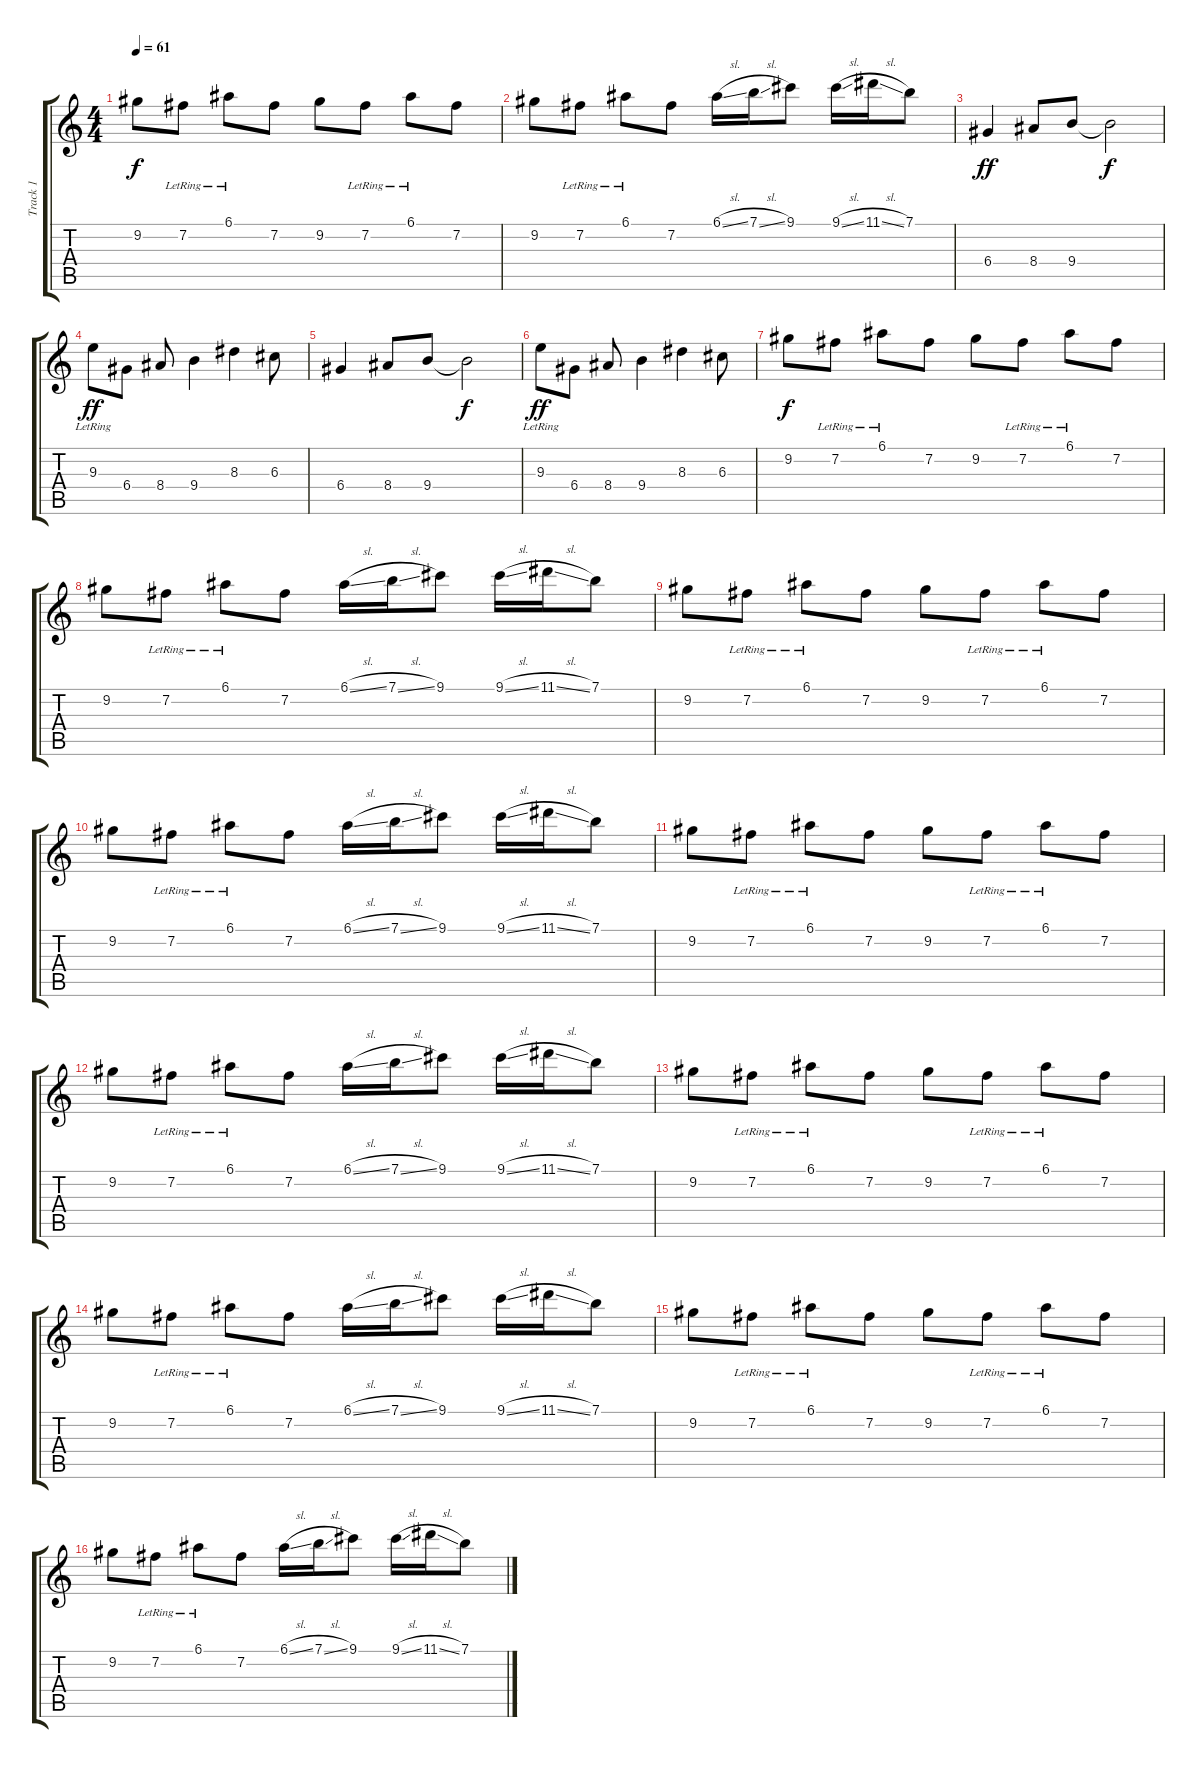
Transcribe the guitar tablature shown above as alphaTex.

\track ("Track 1" "Track 1") {instrument electricguitarclean}
\staff {score tabs}
\tuning (E4 B3 G3 D3 A2 E2) {hide}
\ts (4 4)
\tempo 61
\clef g2
\ks c
9.2.8{dy f} 7.2{lr}.8 6.1{lr}.8 7.2.8 9.2.8 7.2{lr}.8 6.1{lr}.8 7.2.8 |
9.2.8 7.2{lr}.8 6.1{lr}.8 7.2.8 6.1{sl}.16 7.1{sl}.16 9.1.8 9.1{sl}.16 11.1{sl}.16 7.1.8 |
6.4.4{dy ff} 8.4.8 9.4.8 9.4{t}.2{dy f} |
9.3{lr}.8{dy ff} 6.4.8 8.4.8 9.4.4 8.3.4 6.3.8 |
6.4.4 8.4.8 9.4.8 9.4{t}.2{dy f} |
9.3{lr}.8{dy ff} 6.4.8 8.4.8 9.4.4 8.3.4 6.3.8 |
9.2.8{dy f} 7.2{lr}.8 6.1{lr}.8 7.2.8 9.2.8 7.2{lr}.8 6.1{lr}.8 7.2.8 |
9.2.8 7.2{lr}.8 6.1{lr}.8 7.2.8 6.1{sl}.16 7.1{sl}.16 9.1.8 9.1{sl}.16 11.1{sl}.16 7.1.8 |
9.2.8 7.2{lr}.8 6.1{lr}.8 7.2.8 9.2.8 7.2{lr}.8 6.1{lr}.8 7.2.8 |
9.2.8 7.2{lr}.8 6.1{lr}.8 7.2.8 6.1{sl}.16 7.1{sl}.16 9.1.8 9.1{sl}.16 11.1{sl}.16 7.1.8 |
9.2.8 7.2{lr}.8 6.1{lr}.8 7.2.8 9.2.8 7.2{lr}.8 6.1{lr}.8 7.2.8 |
9.2.8 7.2{lr}.8 6.1{lr}.8 7.2.8 6.1{sl}.16 7.1{sl}.16 9.1.8 9.1{sl}.16 11.1{sl}.16 7.1.8 |
9.2.8 7.2{lr}.8 6.1{lr}.8 7.2.8 9.2.8 7.2{lr}.8 6.1{lr}.8 7.2.8 |
9.2.8 7.2{lr}.8 6.1{lr}.8 7.2.8 6.1{sl}.16 7.1{sl}.16 9.1.8 9.1{sl}.16 11.1{sl}.16 7.1.8 |
9.2.8 7.2{lr}.8 6.1{lr}.8 7.2.8 9.2.8 7.2{lr}.8 6.1{lr}.8 7.2.8 |
9.2.8 7.2{lr}.8 6.1{lr}.8 7.2.8 6.1{sl}.16 7.1{sl}.16 9.1.8 9.1{sl}.16 11.1{sl}.16 7.1.8
